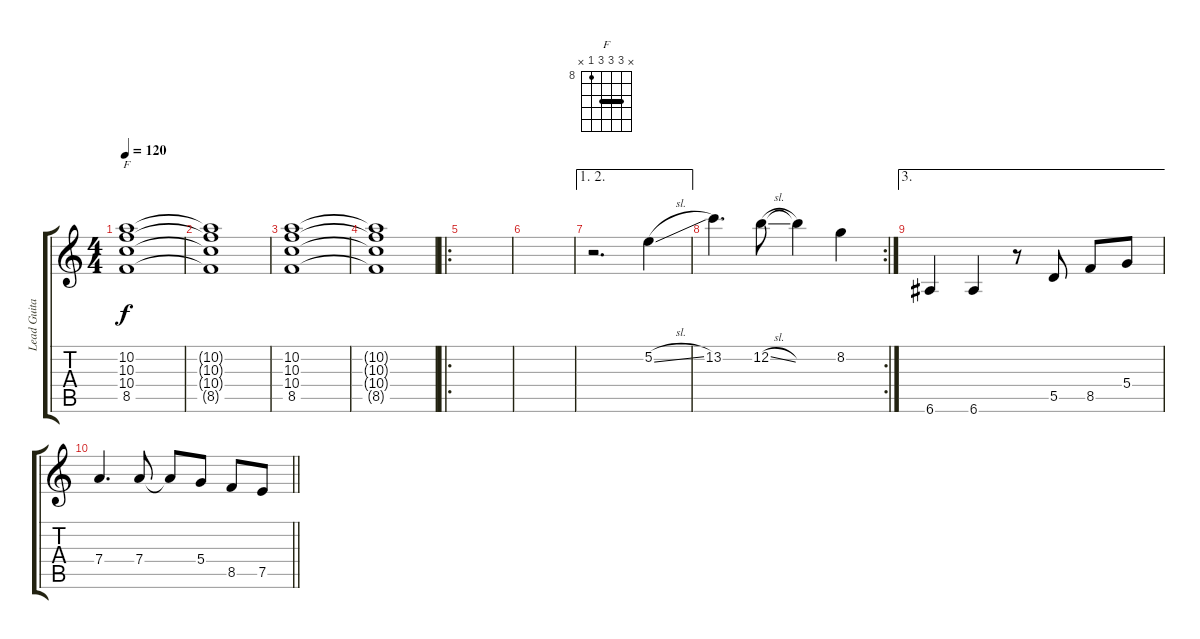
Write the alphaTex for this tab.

\track ("Lead Guitar" "Lead Guita") {instrument acousticguitarsteel bank 177}
\staff {score tabs}
\tuning (E4 B3 G3 D3 A2 E2) {hide}
\chord ("F" x 10 10 10 8 x) {firstfret 8 barre 10}
\ts (4 4)
\tempo 120
\clef g2
\ks c
(10.2 10.3 10.4 8.5).1{ch "F" dy f} |
(10.2{t} 10.3{t} 10.4{t} 8.5{t}).1 |
(10.2 10.3 10.4 8.5).1 |
(10.2{t} 10.3{t} 10.4{t} 8.5{t}).1 |
\ro
|
|
\ae (1 2)
r.2{d} 5.2{sl}.4 |
\rc 2
13.2.4{d} 12.2{sl}.8 12.2{t}.4 8.2.4 |
\ae 3
6.6.4 6.6.4 r.8 5.5.8 8.5.8 5.4.8 |
\barLineRight lightlight
7.4.4{d} 7.4.8 7.4{t}.8 5.4.8 8.5.8 7.5.8
